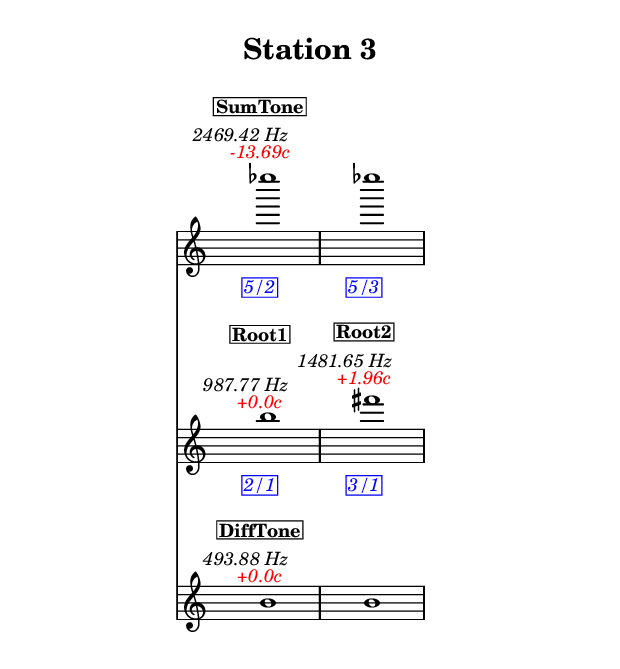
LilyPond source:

\version "2.20.0"
\language "english"

#(set-default-paper-size "a6" 'portrait)
#(set-global-staff-size 16)

\header {
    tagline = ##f
    title = \markup {
        \pad-around
            #3
            "Station 3"
        }
}

\layout {
    indent = #25
}

\paper {
    systems-per-page = 1
}

\score {
    \new Score
    <<
        \new Staff
        \with
        {
            \remove Time_signature_engraver
        }
        {
            \clef "treble"
            ef''''1
            - \tweak color #red
            ^ \markup {
                \halign
                    #0
                    \italic
                        {
                            -13.69c
                        }
                }
            ^ \markup {
                \halign
                    #1
                    \italic
                        {
                            2469.42
                            Hz
                        }
                }
            ^ \markup {
                \pad-around
                    #1
                    \box
                        \vcenter
                            \halign
                                #0
                                \bold
                                    {
                                        SumTone
                                    }
                }
            - \tweak color #blue
            _ \markup {
                \pad-around
                    #1
                    \box
                        \halign
                            #0
                            \italic
                                {
                                    5/2
                                }
                }
            \override Score.NonMusicalPaperColumn.padding = #5
            \clef "treble"
            ef''''1
            - \tweak color #blue
            _ \markup {
                \pad-around
                    #1
                    \box
                        \halign
                            #0
                            \italic
                                {
                                    5/3
                                }
                }
        }
        \new Staff
        \with
        {
            \remove Time_signature_engraver
        }
        {
            \clef "treble"
            b''1
            - \tweak color #red
            ^ \markup {
                \halign
                    #0
                    \italic
                        {
                            +0.0c
                        }
                }
            ^ \markup {
                \halign
                    #1
                    \italic
                        {
                            987.77
                            Hz
                        }
                }
            ^ \markup {
                \pad-around
                    #1
                    \box
                        \vcenter
                            \halign
                                #0
                                \bold
                                    {
                                        Root1
                                    }
                }
            - \tweak color #blue
            _ \markup {
                \pad-around
                    #1
                    \box
                        \halign
                            #0
                            \italic
                                {
                                    2/1
                                }
                }
            \clef "treble"
            fs'''1
            - \tweak color #red
            ^ \markup {
                \halign
                    #0
                    \italic
                        {
                            +1.96c
                        }
                }
            ^ \markup {
                \halign
                    #1
                    \italic
                        {
                            1481.65
                            Hz
                        }
                }
            ^ \markup {
                \pad-around
                    #1
                    \box
                        \vcenter
                            \halign
                                #0
                                \bold
                                    {
                                        Root2
                                    }
                }
            - \tweak color #blue
            _ \markup {
                \pad-around
                    #1
                    \box
                        \halign
                            #0
                            \italic
                                {
                                    3/1
                                }
                }
        }
        \new Staff
        \with
        {
            \remove Time_signature_engraver
        }
        {
            \clef "treble"
            b'1
            - \tweak color #red
            ^ \markup {
                \halign
                    #0
                    \italic
                        {
                            +0.0c
                        }
                }
            ^ \markup {
                \halign
                    #1
                    \italic
                        {
                            493.88
                            Hz
                        }
                }
            ^ \markup {
                \pad-around
                    #1
                    \box
                        \vcenter
                            \halign
                                #0
                                \bold
                                    {
                                        DiffTone
                                    }
                }
            \clef "treble"
            b'1
        }
    >>
}